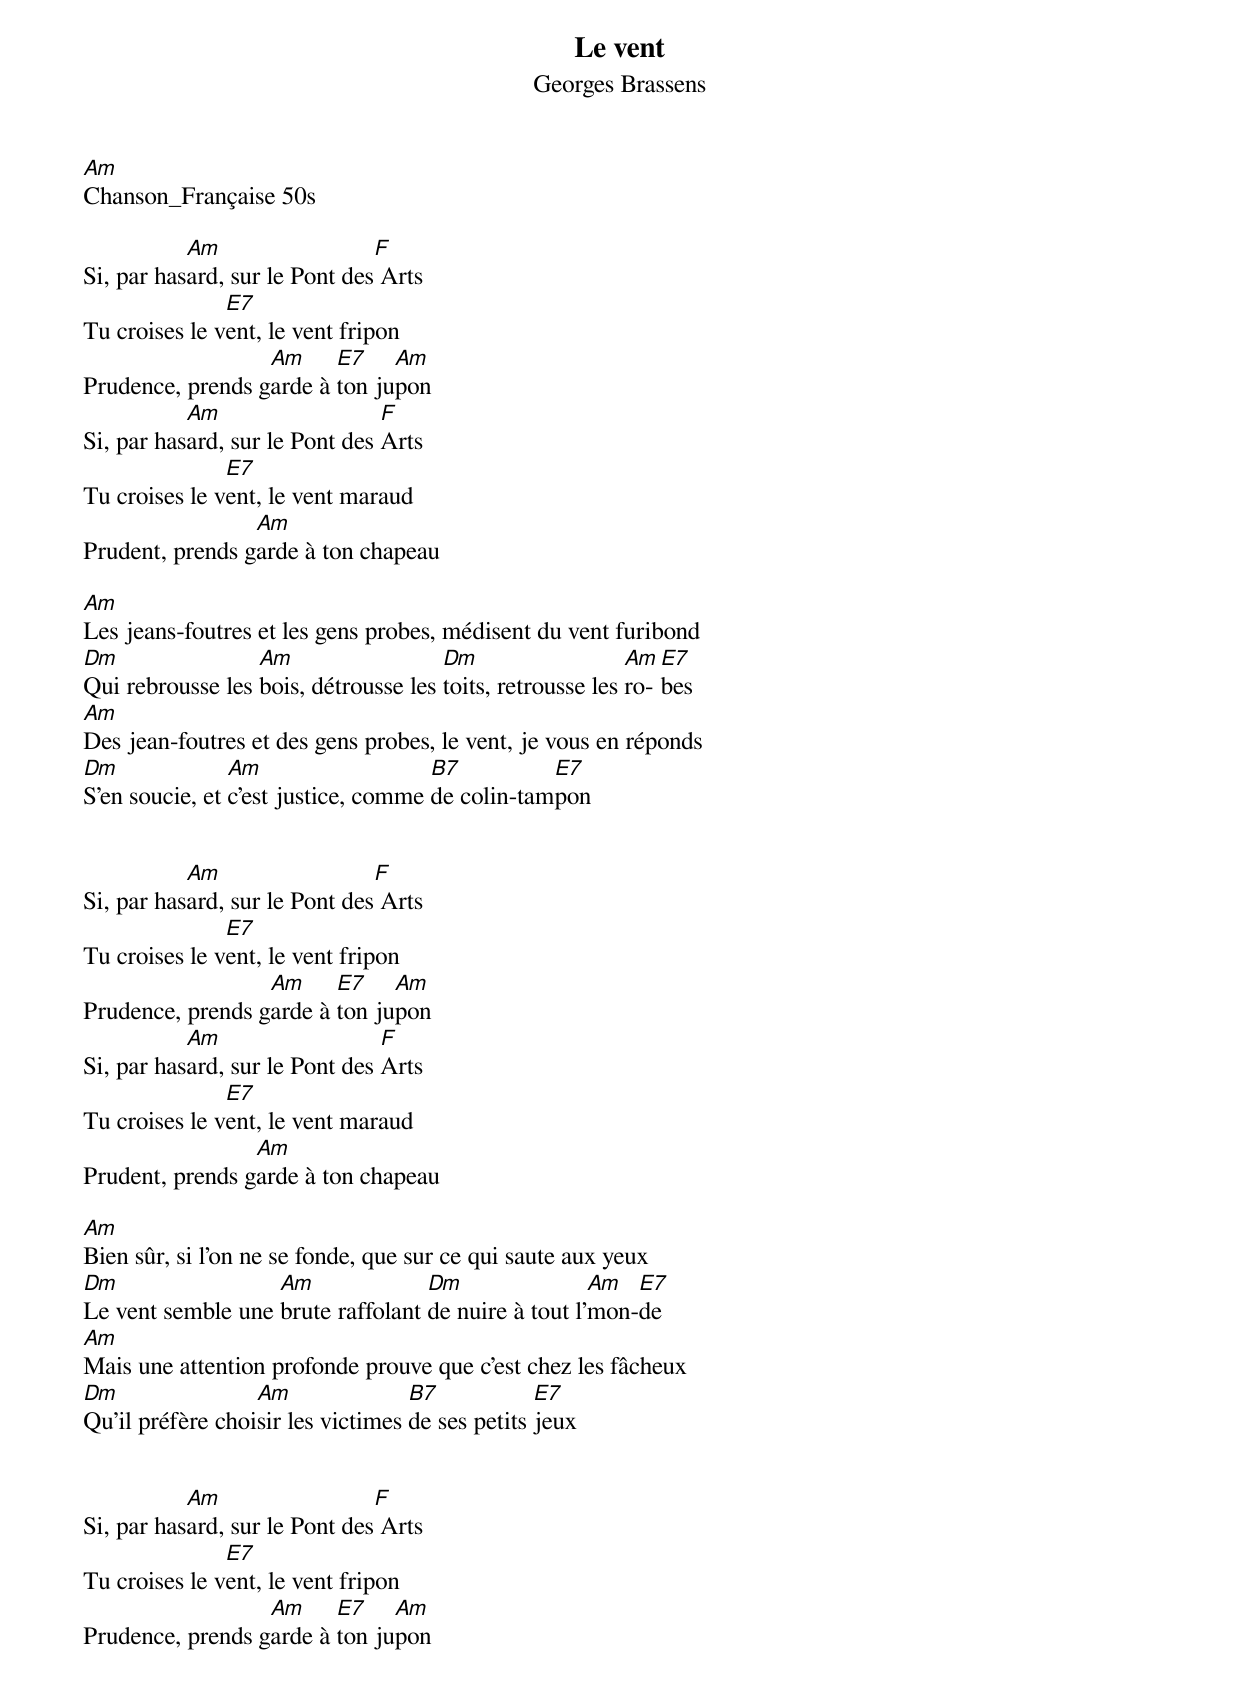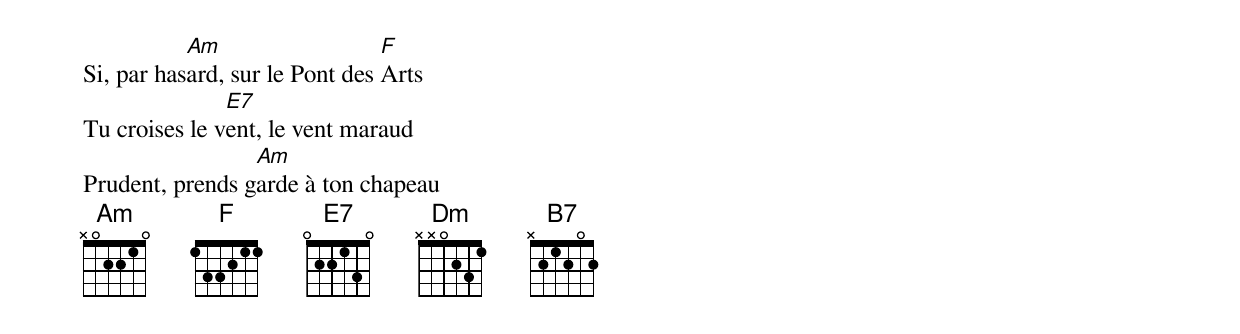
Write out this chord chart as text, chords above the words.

Le vent
Georges Brassens
Am
Chanson_Française 50s

           Am                  F
Si, par hasard, sur le Pont des Arts
               E7
Tu croises le vent, le vent fripon
                  Am     E7    Am
Prudence, prends garde à ton jupon
           Am                   F
Si, par hasard, sur le Pont des Arts
               E7
Tu croises le vent, le vent maraud
                 Am
Prudent, prends garde à ton chapeau

Am
Les jeans-foutres et les gens probes, médisent du vent furibond
Dm                Am                  Dm                   Am E7
Qui rebrousse les bois, détrousse les toits, retrousse les ro-bes
Am
Des jean-foutres et des gens probes, le vent, je vous en réponds
Dm              Am                   B7          E7
S’en soucie, et c’est justice, comme de colin-tampon


           Am                  F
Si, par hasard, sur le Pont des Arts
               E7
Tu croises le vent, le vent fripon
                  Am     E7    Am
Prudence, prends garde à ton jupon
           Am                   F
Si, par hasard, sur le Pont des Arts
               E7
Tu croises le vent, le vent maraud
                 Am
Prudent, prends garde à ton chapeau

Am
Bien sûr, si l’on ne se fonde, que sur ce qui saute aux yeux
Dm                 Am              Dm                Am  E7
Le vent semble une brute raffolant de nuire à tout l’mon-de
Am
Mais une attention profonde prouve que c’est chez les fâcheux
Dm                Am               B7            E7
Qu’il préfère choisir les victimes de ses petits jeux


           Am                  F
Si, par hasard, sur le Pont des Arts
               E7
Tu croises le vent, le vent fripon
                  Am     E7    Am
Prudence, prends garde à ton jupon
           Am                   F
Si, par hasard, sur le Pont des Arts
               E7
Tu croises le vent, le vent maraud
                 Am
Prudent, prends garde à ton chapeau
